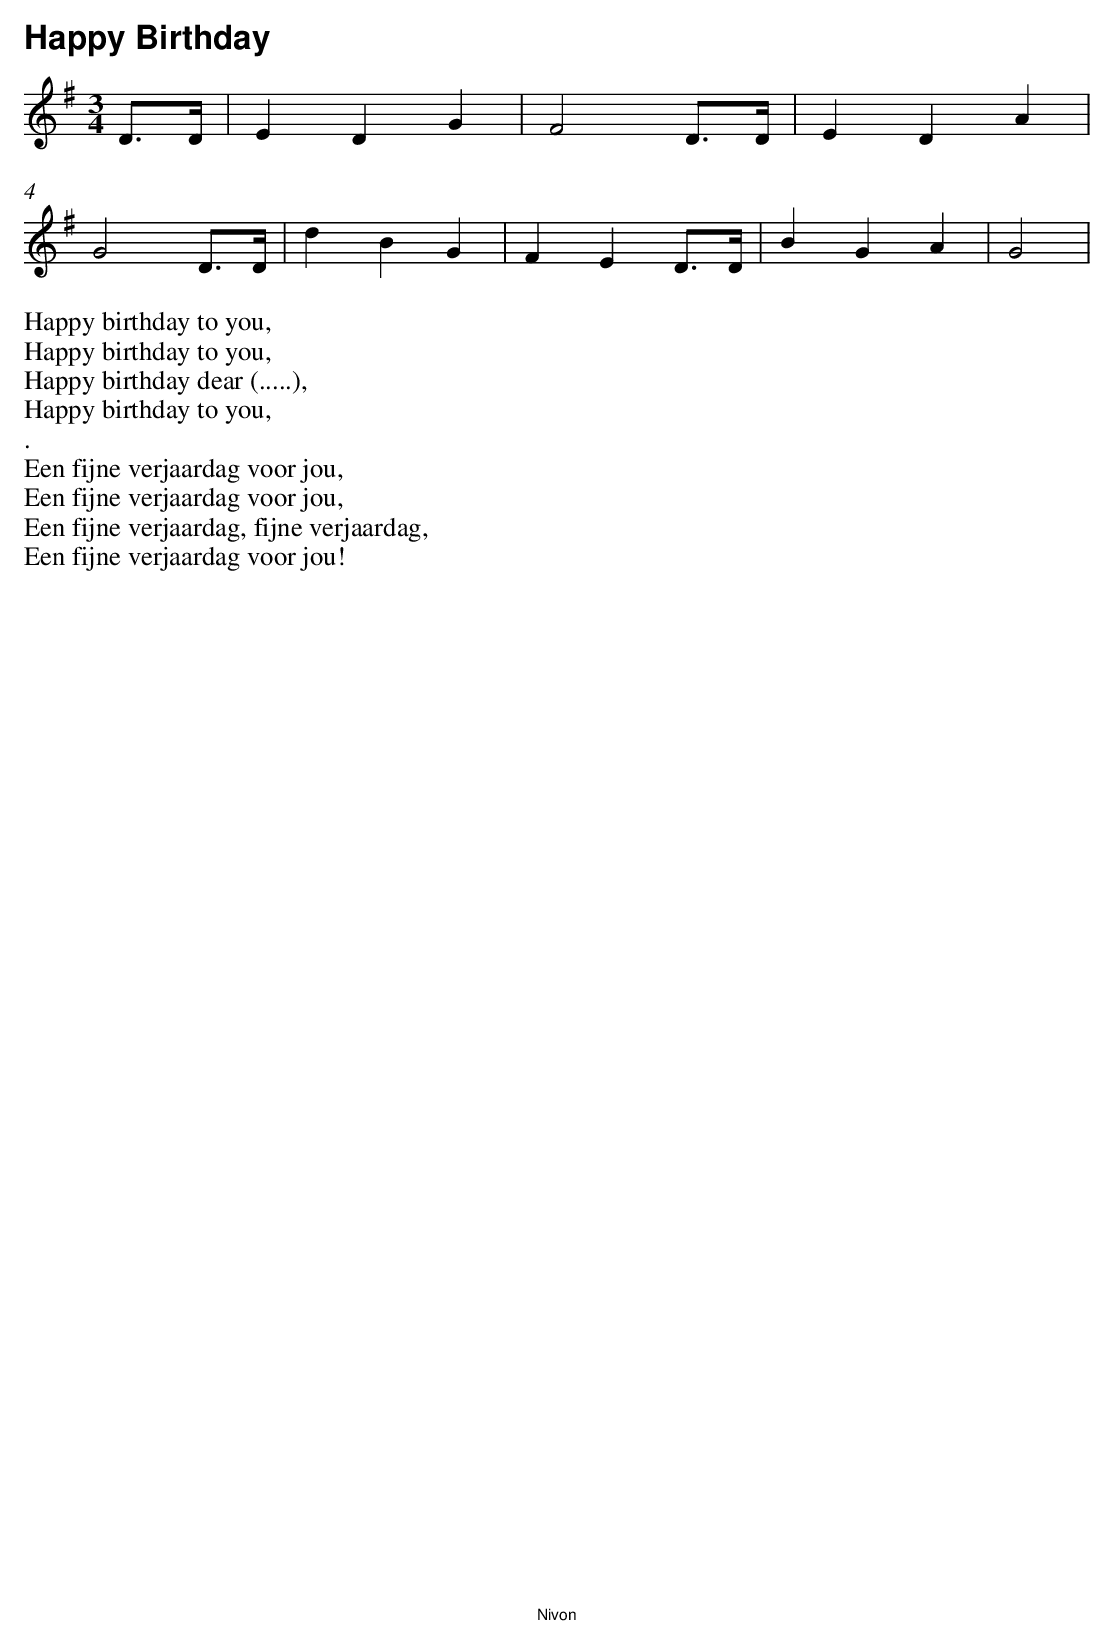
X:1
T:Happy Birthday
L:1/4
M:3/4
K:G
D/>D/ | E D G | F2 D/>D/ | E D A |$ G2 D/>D/ | d B G | F E D/>D/ | B G A | G2 |
%%begintext
Happy birthday to you,
Happy birthday to you,
Happy birthday dear (.....),
Happy birthday to you,
.
Een fijne verjaardag voor jou,
Een fijne verjaardag voor jou,
Een fijne verjaardag, fijne verjaardag,
Een fijne verjaardag voor jou!
